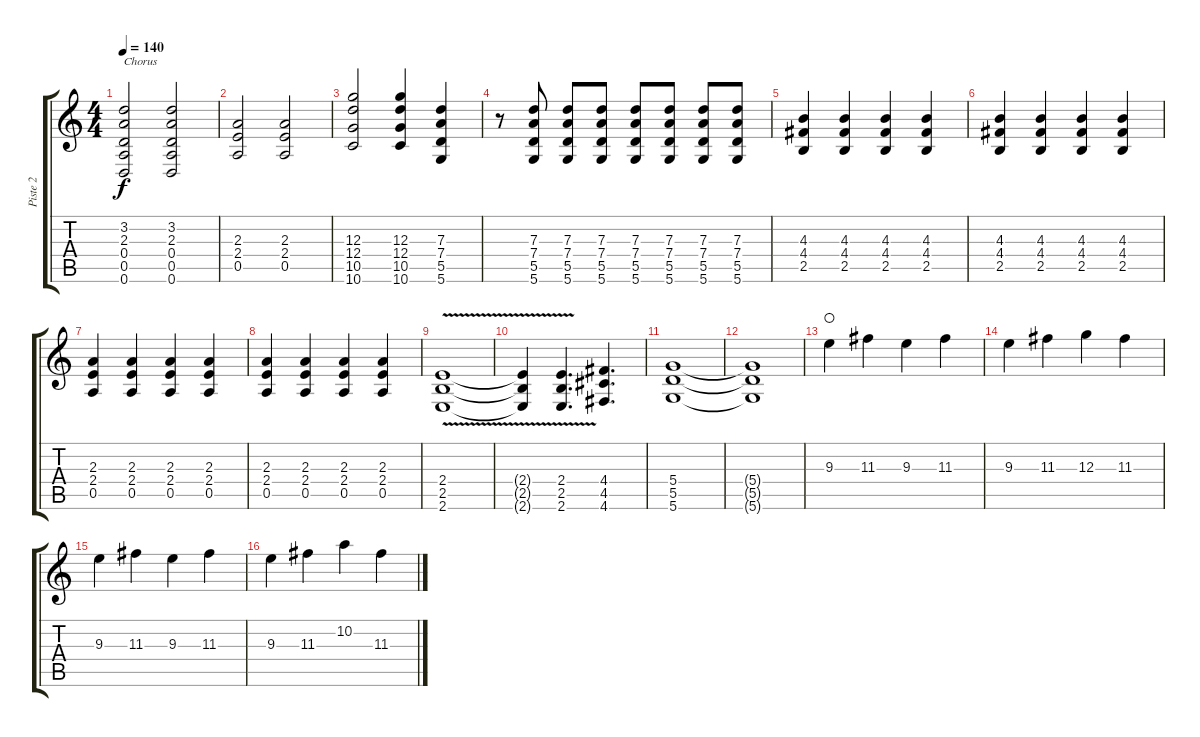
\track ("Piste 2" "Piste 2") {instrument distortionguitar}
\staff {score tabs}
\tuning (E4 B3 G3 D3 A2 D2) {hide}
\ts (4 4)
\tempo 140
\clef g2
\ks c
(3.2 2.3 0.4 0.5 0.6).2{txt "Chorus" dy f} (3.2 2.3 0.4 0.5 0.6).2 |
(2.3 2.4 0.5).2 (2.3 2.4 0.5).2 |
(12.3 12.4 10.5 10.6).2 (12.3 12.4 10.5 10.6).4 (7.3 7.4 5.5 5.6).4 |
r.8 (7.3 7.4 5.5 5.6).8 (7.3 7.4 5.5 5.6).8 (7.3 7.4 5.5 5.6).8 (7.3 7.4 5.5 5.6).8 (7.3 7.4 5.5 5.6).8 (7.3 7.4 5.5 5.6).8 (7.3 7.4 5.5 5.6).8 |
(4.3 4.4 2.5).4 (4.3 4.4 2.5).4 (4.3 4.4 2.5).4 (4.3 4.4 2.5).4 |
(4.3 4.4 2.5).4 (4.3 4.4 2.5).4 (4.3 4.4 2.5).4 (4.3 4.4 2.5).4 |
(2.3 2.4 0.5).4 (2.3 2.4 0.5).4 (2.3 2.4 0.5).4 (2.3 2.4 0.5).4 |
(2.3 2.4 0.5).4 (2.3 2.4 0.5).4 (2.3 2.4 0.5).4 (2.3 2.4 0.5).4 |
(2.4{v} 2.5{v} 2.6{v}).1 |
(2.4{t} 2.5{t} 2.6{t}).4 (2.4 2.5 2.6{v}).4{d} (4.4 4.5 4.6).4{d} |
(5.4 5.5 5.6).1 |
(5.4{t} 5.5{t} 5.6{t}).1 |
9.3.4{waho} 11.3.4 9.3.4 11.3.4 |
9.3.4 11.3.4 12.3.4 11.3.4 |
9.3.4 11.3.4 9.3.4 11.3.4 |
9.3.4 11.3.4 10.2.4 11.3.4
